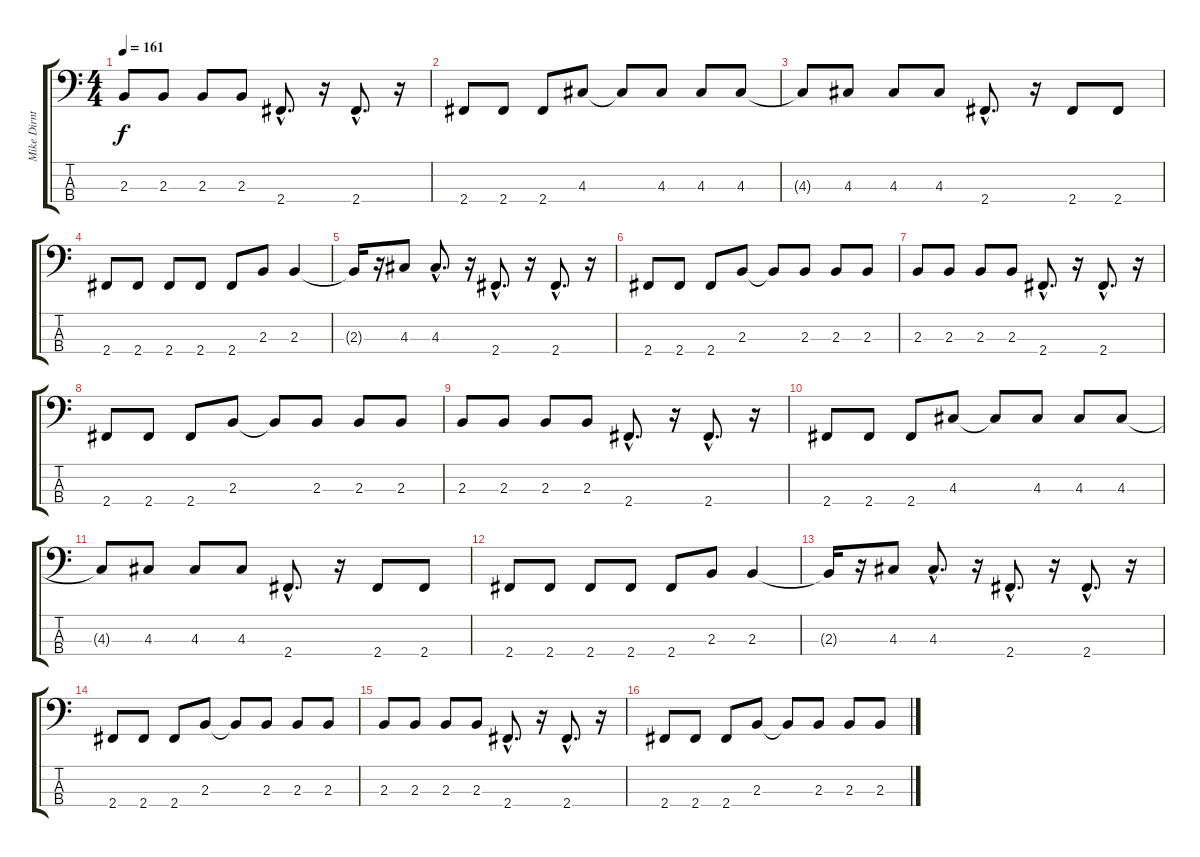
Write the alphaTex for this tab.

\track ("Mike Dirnt" "Mike Dirnt") {instrument electricbassfinger}
\staff {score tabs}
\tuning (G2 D2 A1 E1) {hide}
\ts (4 4)
\tempo 161
\clef f4
\ks c
2.3.8{dy f} 2.3.8 2.3.8 2.3.8 2.4{hac}.8{d} r.16 2.4{hac}.8{d} r.16 |
2.4.8 2.4.8 2.4.8 4.3.8 4.3{t}.8 4.3.8 4.3.8 4.3.8 |
4.3{t}.8 4.3.8 4.3.8 4.3.8 2.4{hac}.8{d} r.16 2.4.8 2.4.8 |
2.4.8 2.4.8 2.4.8 2.4.8 2.4.8 2.3.8 2.3.4 |
2.3{t}.16 r.16 4.3.8 4.3{hac}.8{d} r.16 2.4{hac}.8{d} r.16 2.4{hac}.8{d} r.16 |
2.4.8 2.4.8 2.4.8 2.3.8 2.3{t}.8 2.3.8 2.3.8 2.3.8 |
2.3.8 2.3.8 2.3.8 2.3.8 2.4{hac}.8{d} r.16 2.4{hac}.8{d} r.16 |
2.4.8 2.4.8 2.4.8 2.3.8 2.3{t}.8 2.3.8 2.3.8 2.3.8 |
2.3.8 2.3.8 2.3.8 2.3.8 2.4{hac}.8{d} r.16 2.4{hac}.8{d} r.16 |
2.4.8 2.4.8 2.4.8 4.3.8 4.3{t}.8 4.3.8 4.3.8 4.3.8 |
4.3{t}.8 4.3.8 4.3.8 4.3.8 2.4{hac}.8{d} r.16 2.4.8 2.4.8 |
2.4.8 2.4.8 2.4.8 2.4.8 2.4.8 2.3.8 2.3.4 |
2.3{t}.16 r.16 4.3.8 4.3{hac}.8{d} r.16 2.4{hac}.8{d} r.16 2.4{hac}.8{d} r.16 |
2.4.8 2.4.8 2.4.8 2.3.8 2.3{t}.8 2.3.8 2.3.8 2.3.8 |
2.3.8 2.3.8 2.3.8 2.3.8 2.4{hac}.8{d} r.16 2.4{hac}.8{d} r.16 |
2.4.8 2.4.8 2.4.8 2.3.8 2.3{t}.8 2.3.8 2.3.8 2.3.8
